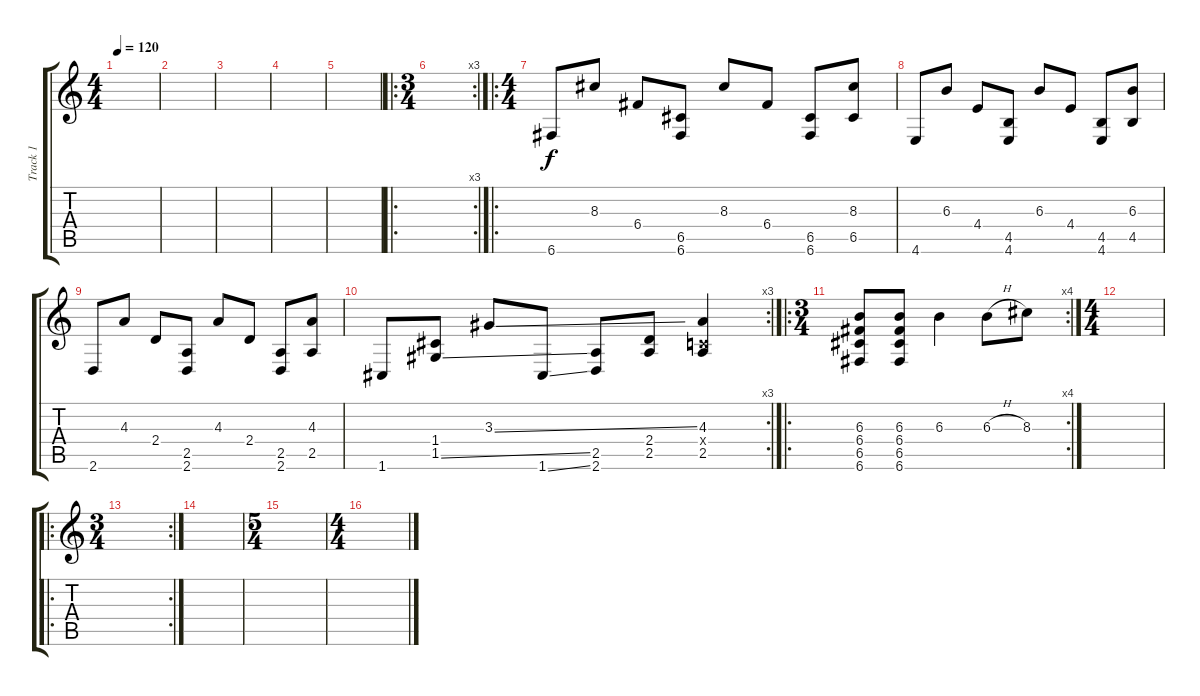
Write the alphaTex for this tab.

\track ("Track 1" "Track 1") {instrument acousticguitarsteel}
\staff {score tabs}
\tuning (D4 A3 F3 C3 G2 C2) {hide}
\ts (4 4)
\tempo 120
\clef g2
\ks c
|
|
|
|
|
\ro
\rc 3
\ts (3 4)
|
\ro
\ts (4 4)
6.6.8 8.3.8 6.4.8 (6.5 6.6).8 8.3.8 6.4.8 (6.5 6.6).8 (8.3 6.5).8 |
4.6.8 6.3.8 4.4.8 (4.5 4.6).8 6.3.8 4.4.8 (4.5 4.6).8 (6.3 4.5).8 |
2.6.8 4.3.8 2.4.8 (2.5 2.6).8 4.3.8 2.4.8 (2.5 2.6).8 (4.3 2.5).8 |
\rc 3
1.6.8 (1.4 1.5{ss}).8 3.3{ss}.8 1.6{ss}.8 (2.5 2.6).8 (2.4 2.5).8 (4.3 0.4{x} 2.5).4 |
\ro
\rc 4
\ts (3 4)
(6.3 6.4 6.5 6.6).8 (6.3 6.4 6.5 6.6).8 6.3.4 6.3{h}.8 8.3.8 |
\ts (4 4)
|
\ro
\rc 2
\ts (3 4)
|
|
\ts (5 4)
|
\ts (4 4)
